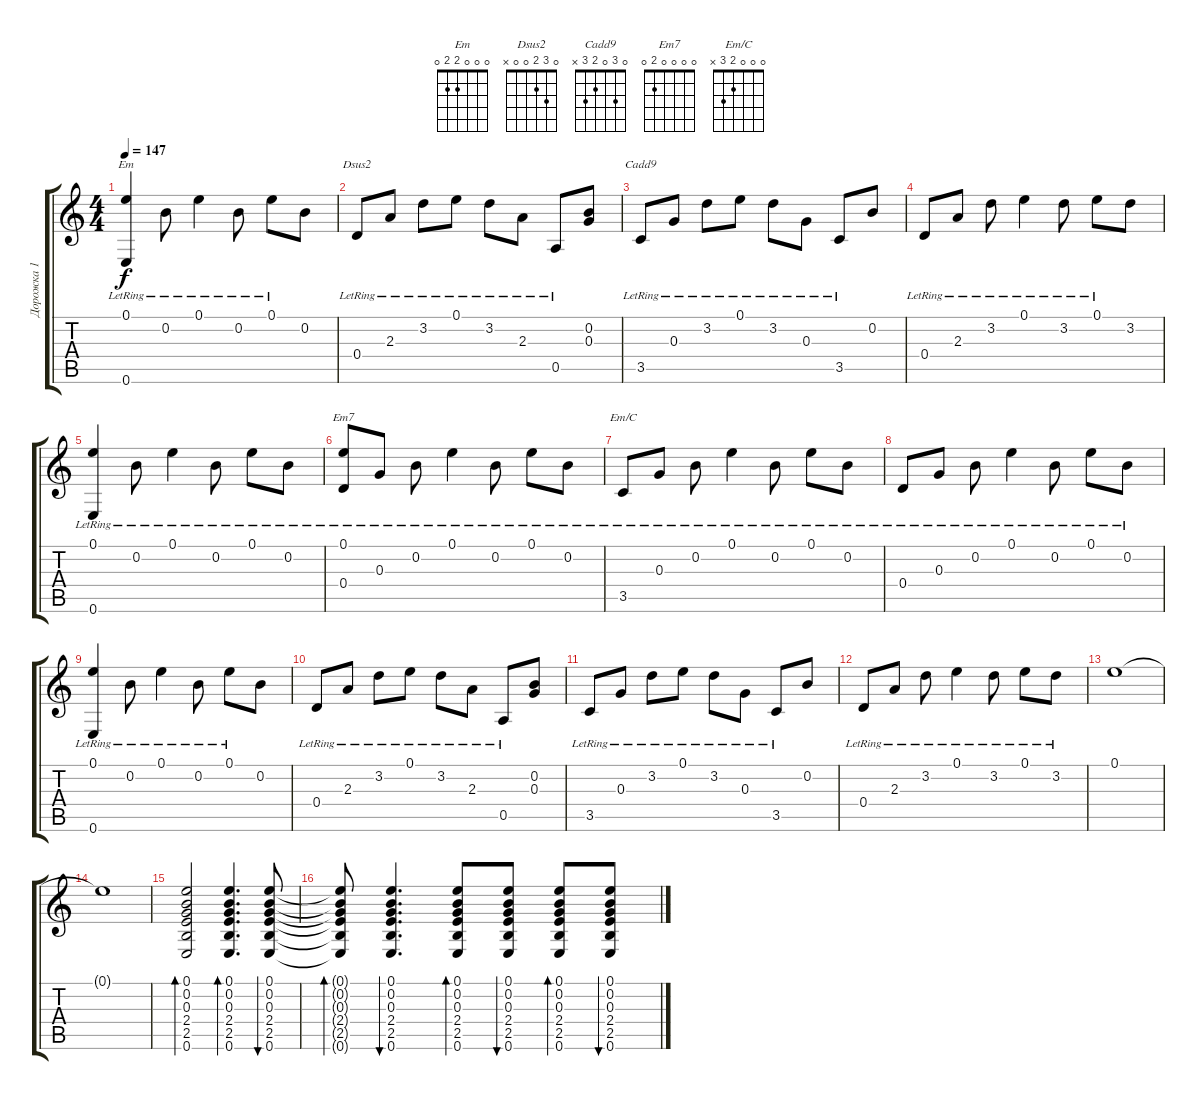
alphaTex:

\track ("Дорожка 1" "Дорожка 1") {instrument acousticguitarsteel}
\staff {score tabs}
\tuning (E4 B3 G3 D3 A2 E2) {hide}
\chord ("Em" 0 0 0 2 2 0)
\chord ("Dsus2" 0 3 2 0 0 x)
\chord ("Cadd9" 0 3 0 2 3 x)
\chord ("Em7" 0 0 0 0 2 0)
\chord ("Em/C" 0 0 0 2 3 x)
\ts (4 4)
\tempo 147
\clef g2
\ks c
(0.1{lr} 0.6{lr}).4{ch "Em" dy f} 0.2{lr}.8 0.1{lr}.4 0.2{lr}.8 0.1{lr}.8 0.2.8 |
0.4{lr}.8{ch "Dsus2"} 2.3{lr}.8 3.2{lr}.8 0.1{lr}.8 3.2{lr}.8 2.3{lr}.8 0.5{lr}.8 (0.2 0.3).8 |
3.5{lr}.8{ch "Cadd9"} 0.3{lr}.8 3.2{lr}.8 0.1{lr}.8 3.2{lr}.8 0.3{lr}.8 3.5{lr}.8 0.2.8 |
0.4{lr}.8 2.3{lr}.8 3.2{lr}.8 0.1{lr}.4 3.2{lr}.8 0.1{lr}.8 3.2.8 |
(0.1{lr} 0.6{lr}).4 0.2{lr}.8 0.1{lr}.4 0.2{lr}.8 0.1{lr}.8 0.2{lr}.8 |
(0.1{lr} 0.4{lr}).8{ch "Em7"} 0.3{lr}.8 0.2{lr}.8 0.1{lr}.4 0.2{lr}.8 0.1{lr}.8 0.2{lr}.8 |
3.5{lr}.8{ch "Em/C"} 0.3{lr}.8 0.2{lr}.8 0.1{lr}.4 0.2{lr}.8 0.1{lr}.8 0.2{lr}.8 |
0.4{lr}.8 0.3{lr}.8 0.2{lr}.8 0.1{lr}.4 0.2{lr}.8 0.1{lr}.8 0.2{lr}.8 |
(0.1{lr} 0.6{lr}).4 0.2{lr}.8 0.1{lr}.4 0.2{lr}.8 0.1{lr}.8 0.2.8 |
0.4{lr}.8 2.3{lr}.8 3.2{lr}.8 0.1{lr}.8 3.2{lr}.8 2.3{lr}.8 0.5{lr}.8 (0.2 0.3).8 |
3.5{lr}.8 0.3{lr}.8 3.2{lr}.8 0.1{lr}.8 3.2{lr}.8 0.3{lr}.8 3.5{lr}.8 0.2.8 |
0.4{lr}.8 2.3{lr}.8 3.2{lr}.8 0.1{lr}.4 3.2{lr}.8 0.1{lr}.8 3.2{lr}.8 |
0.1.1 |
0.1{t}.1 |
(0.1 0.2 0.3 2.4 2.5 0.6).2{bd 30} (0.1 0.2 0.3 2.4 2.5 0.6).4{d bd 30} (0.1 0.2 0.3 2.4 2.5 0.6).8{bu 30} |
(0.1{t} 0.2{t} 0.3{t} 2.4{t} 2.5{t} 0.6{t}).8{bd 30} (0.1 0.2 0.3 2.4 2.5 0.6).4{d bu 30} (0.1 0.2 0.3 2.4 2.5 0.6).8{bd 30} (0.1 0.2 0.3 2.4 2.5 0.6).8{bu 30} (0.1 0.2 0.3 2.4 2.5 0.6).8{bd 30} (0.1 0.2 0.3 2.4 2.5 0.6).8{bu 30}
